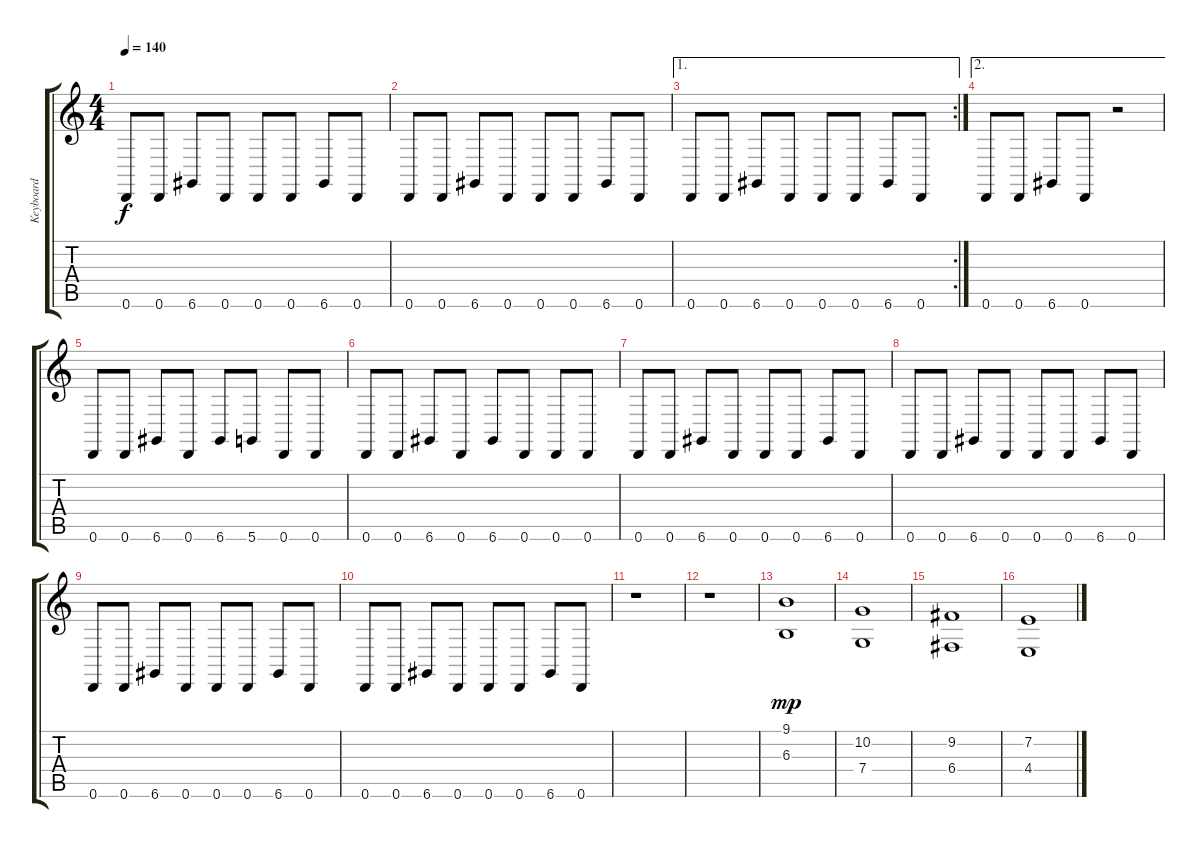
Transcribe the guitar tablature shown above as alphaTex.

\track ("Keyboard" "Keyboard") {instrument lead2sawtooth}
\staff {score tabs}
\tuning (D4 A3 F3 C3 G2 D2) {hide}
\ts (4 4)
\tempo 140
\clef g2
\ks c
0.6.8{dy f} 0.6.8 6.6.8 0.6.8 0.6.8 0.6.8 6.6.8 0.6.8 |
0.6.8 0.6.8 6.6.8 0.6.8 0.6.8 0.6.8 6.6.8 0.6.8 |
\ae 1
\rc 2
0.6.8 0.6.8 6.6.8 0.6.8 0.6.8 0.6.8 6.6.8 0.6.8 |
\ae 2
0.6.8 0.6.8 6.6.8 0.6.8 r.2 |
0.6.8 0.6.8 6.6.8 0.6.8 6.6.8 5.6.8 0.6.8 0.6.8 |
0.6.8 0.6.8 6.6.8 0.6.8 6.6.8 0.6.8 0.6.8 0.6.8 |
0.6.8 0.6.8 6.6.8 0.6.8 0.6.8 0.6.8 6.6.8 0.6.8 |
0.6.8 0.6.8 6.6.8 0.6.8 0.6.8 0.6.8 6.6.8 0.6.8 |
0.6.8 0.6.8 6.6.8 0.6.8 0.6.8 0.6.8 6.6.8 0.6.8 |
0.6.8 0.6.8 6.6.8 0.6.8 0.6.8 0.6.8 6.6.8 0.6.8 |
r.1 |
r.1 |
(9.1 6.3).1{dy mp volume 10 instrument pad4choir} |
(10.2 7.4).1 |
(9.2 6.4).1 |
(7.2 4.4).1
